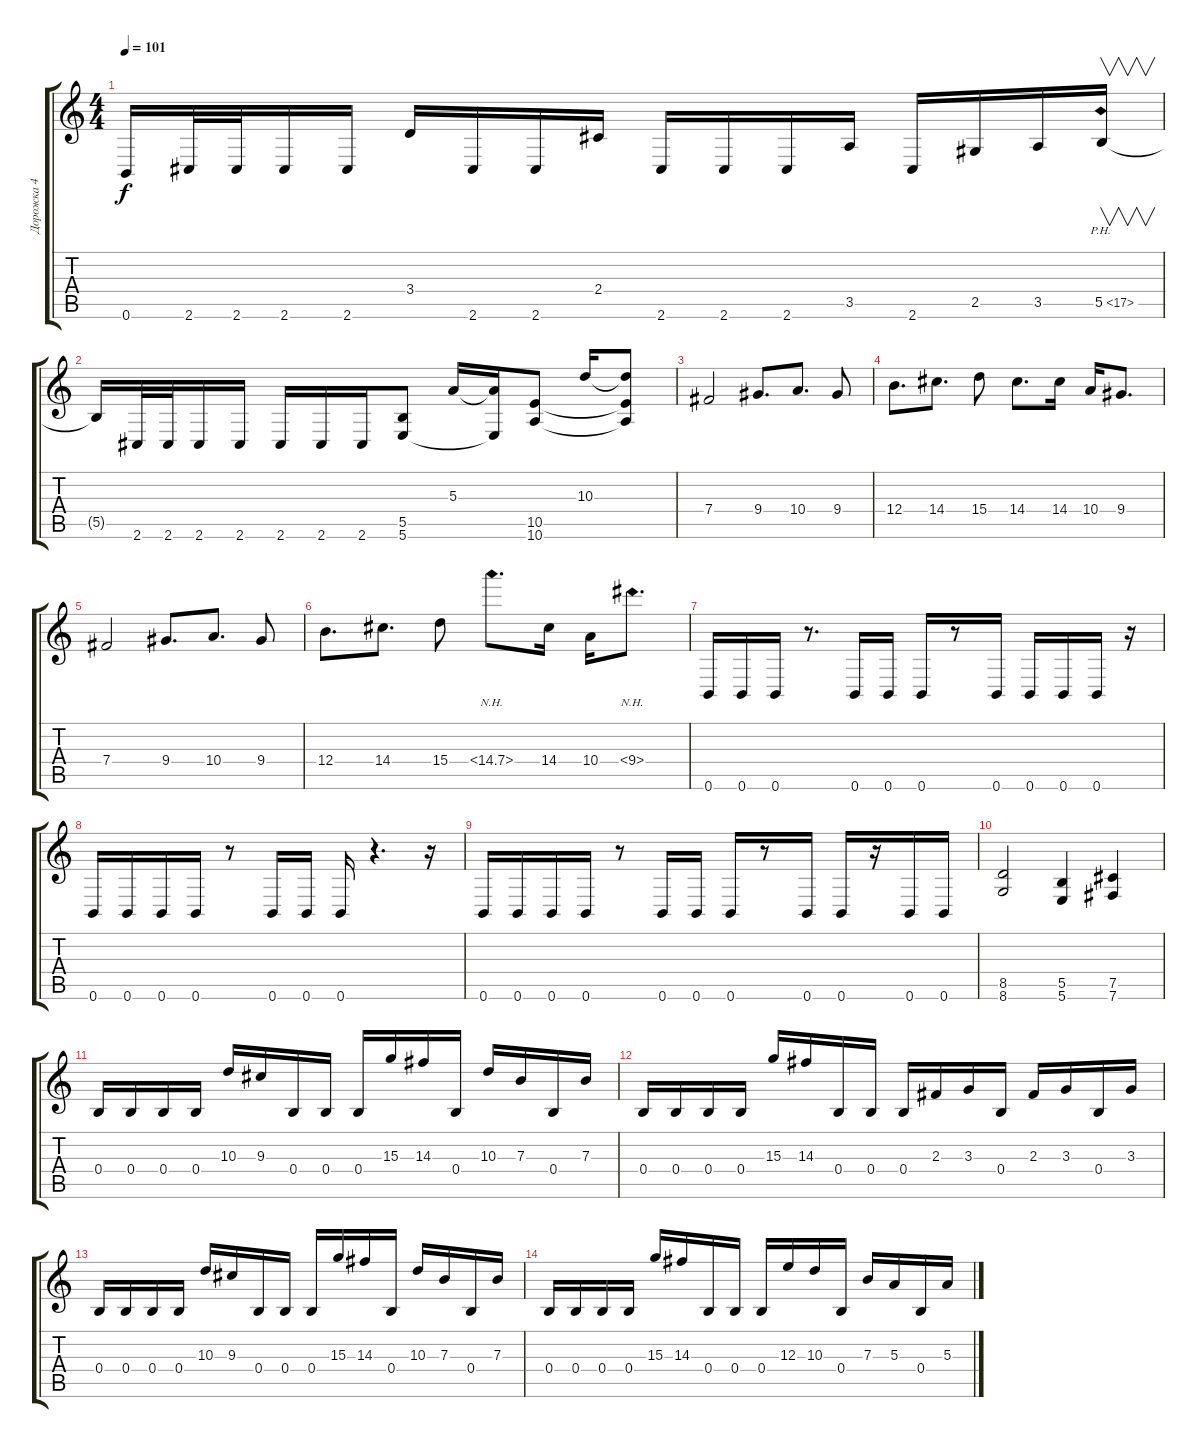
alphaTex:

\track ("Дорожка 4" "Дорожка 4") {instrument overdrivenguitar}
\staff {score tabs}
\tuning (Db4 Ab3 E3 B2 Gb2 B1) {hide}
\ts (4 4)
\tempo 101
\clef g2
\ks c
0.6.16{dy f} 2.6.32 2.6.32 2.6.16 2.6.16 3.4.16 2.6.16 2.6.16 2.4.16 2.6.16 2.6.16 2.6.16 3.5.16 2.6.16 2.5.16 3.5.16 5.5{ph 12}.16{v} |
5.5{t}.16 2.6.32 2.6.32 2.6.16 2.6.16 2.6.16 2.6.16 2.6.16 (5.5 5.6).8 5.3.16 (5.3{t} 5.6{t}).16 (10.5 10.6).8 10.3.16 (10.3{t} 10.5{t} 10.6{t}).8 |
7.4.2 9.4.8{d} 10.4.8{d} 9.4.8 |
12.4.8{d} 14.4.8{d} 15.4.8 14.4.8{d} 14.4.16 10.4.16 9.4.8{d} |
7.4.2 9.4.8{d} 10.4.8{d} 9.4.8 |
12.4.8{d} 14.4.8{d} 15.4.8 14.4{nh}.8{d} 14.4.16 10.4.16 9.4{nh}.8{d} |
0.6.16 0.6.16 0.6.16 r.8{d} 0.6.16 0.6.16 0.6.16 r.8 0.6.16 0.6.16 0.6.16 0.6.16 r.16 |
0.6.16 0.6.16 0.6.16 0.6.16 r.8 0.6.16 0.6.16 0.6.16 r.4{d} r.16 |
0.6.16 0.6.16 0.6.16 0.6.16 r.8 0.6.16 0.6.16 0.6.16 r.8 0.6.16 0.6.16 r.16 0.6.16 0.6.16 |
(8.5 8.6).2 (5.5 5.6).4 (7.5 7.6).4 |
0.4.16 0.4.16 0.4.16 0.4.16 10.3.16 9.3.16 0.4.16 0.4.16 0.4.16 15.3.16 14.3.16 0.4.16 10.3.16 7.3.16 0.4.16 7.3.16 |
0.4.16 0.4.16 0.4.16 0.4.16 15.3.16 14.3.16 0.4.16 0.4.16 0.4.16 2.3.16 3.3.16 0.4.16 2.3.16 3.3.16 0.4.16 3.3.16 |
0.4.16 0.4.16 0.4.16 0.4.16 10.3.16 9.3.16 0.4.16 0.4.16 0.4.16 15.3.16 14.3.16 0.4.16 10.3.16 7.3.16 0.4.16 7.3.16 |
0.4.16 0.4.16 0.4.16 0.4.16 15.3.16 14.3.16 0.4.16 0.4.16 0.4.16 12.3.16 10.3.16 0.4.16 7.3.16 5.3.16 0.4.16 5.3.16
